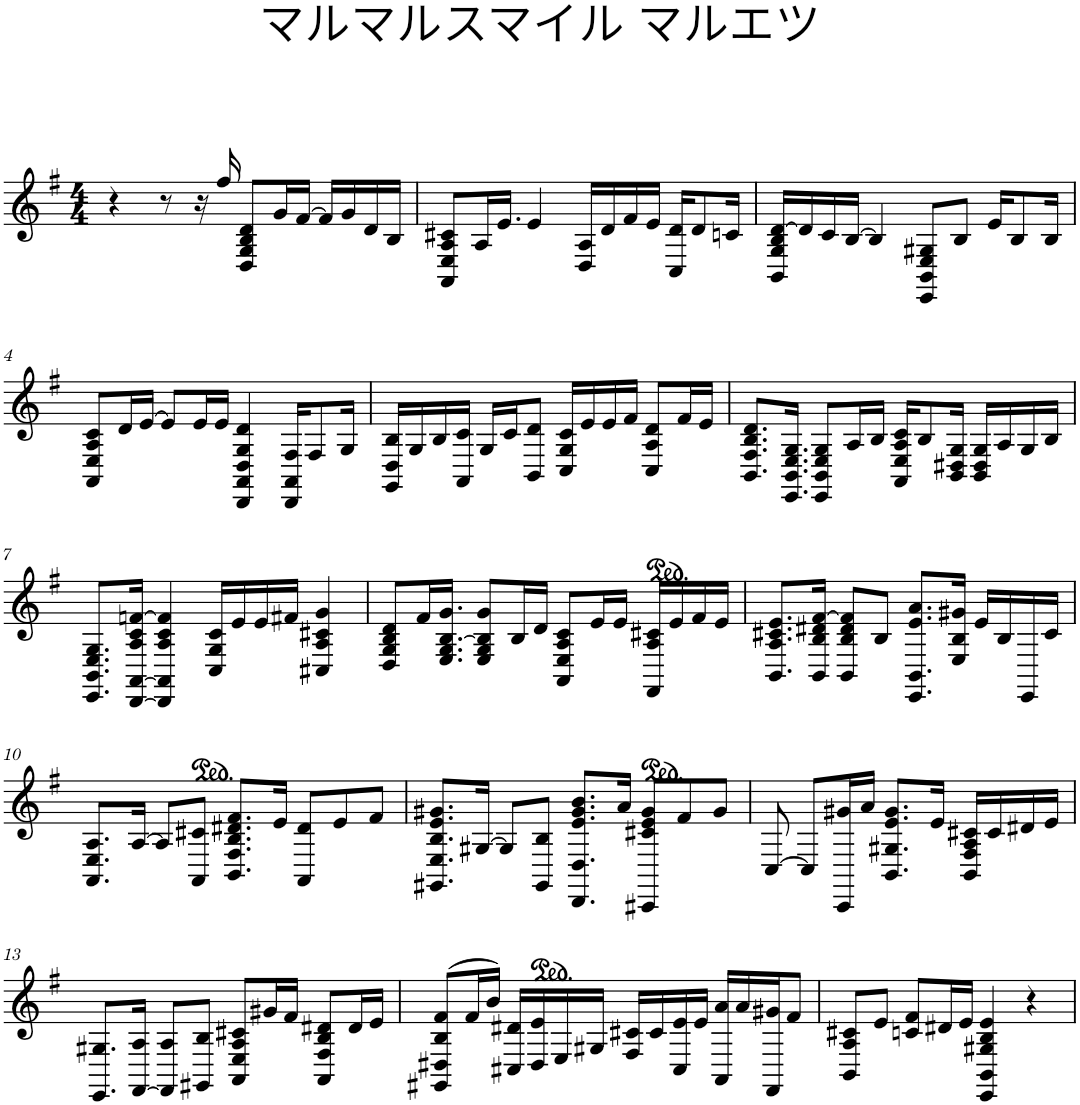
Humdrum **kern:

**kern
*part1
*staff1
*I"Piano
*I'Pno.
*clefG2
*k[f#]
*M4/4
=1
4r
8r
16r
16ff#/
8D/ 8G/ 8B/ 8d/L
16g/L
[>16f#/JJ
16f#/LL]
16g/
16d/
16B/JJ
=2
8AA/ 8E/ 8A/ 8c#X/L
16A/L
16.e/JJ
4e/
16D/ 16A/LL
16d/
16f#/
16e/JJ
16C/ 16d/KL
8d/
[32cn/Jk
=3
16BB/ 16G/ 16B/ [>16d/LL
32c/Jk]
16d/]
16c/
[>16B/JJ
4B/]
8EE/ 8BB/ 8E/ 8G#X/L
8B/J
16e/KL
8B/
16B/Jk
!!LO:LB:g=z
=4
8AA/ 8E/ 8A/ 8c/L
16d/L
[>16e/JJ
8e/L]
16e/L
16e/JJ
4DD/ 4AA/ 4D/ 4G/ 4d/
16DD/ 16AA/ 16F#/KL
8F#/
16G/Jk
=5
16GG/ 16D/ 16B/LL
16G/
16B/
16AA/ 16c/JJ
16G/LL
16c/J
8BB/ 8d/J
16C/ 16G/ 16c/LL
16e/
16e/
16f#/JJ
8C/ 8A/ 8d/L
16f#/L
16e/JJ
=6
8.BB/ 8.F#/ 8.B/ 8.d/L
16.EE/ 16.BB/ 16.E/ 16.G/Jk
8EE/ 8BB/ 8E/ 8G/L
16A/L
16B/JJ
16AA/ 16E/ 16A/ 16c/KL
8B/
16BB/ 16D#X/ 16G/Jk
16BB/ 16D#/ 16G/LL
16A/
16G/
[32B/JJ
!!LO:LB:g=z
=7
8.EE/ 8.BB/ 8.E/ 8.G/L
32B/JJ]
[>16DD/ [>16AA/ 16A/ 16c/ [>16fn/Jk
4DD/] 4AA/] 4A/ 4c/ 4f/]
16C/ 16G/ 16c/LL
16e/
16e/
16f#X/JJ
4C#X/ 4A/ 4c#X/ 4g/
=8
8D/ 8G/ 8B/ 8d/L
16f#/L
16.E/ 16.G/ [>16.B/ 16.g/JJ
8E/ 8G/ 8B/] 8g/L
16B/L
16d/JJ
8AA/ 8E/ 8A/ 8c/L
16e/L
16e/JJ
16FF#/ 16A/ 16c#X/LL
16e/
16f#/
[32e/JJ
=9
8.BB/ 8.A/ 8.c#X/ 8.e/L
32e/JJ]
16BB/ 16B/ 16d#X/ [>16f#/Jk
8BB/ 8B/ 8d#/ 8f#/]L
8B/J
8.EE/ 8.BB/ 8.e/ 8.a/L
16E/ 16B/ 16g#X/Jk
16e/LL
16B/
16EE/
16c#/JJ
!!LO:LB:g=z
=10
8.AA/ 8.E/ 8.A/L
[>16A/Jk
8A/L]
8AA/ 8c#X/J
8.BB/ 8.F#/ 8.B/ 8.d#X/ 8.f#/L
16e/Jk
8AA/ 8d#/L
8e/
8f#/J
=11
8.GG#X/ 8.E/ 8.B/ 8.e/ 8.g#X/L
[>16G#X/Jk
8G#/L]
8GG#/ 8B/J
8.DD/ 8.D/ 8.e/ 8.g#/ 8.b/L
16a/Jk
8CC#X/ 8c#X/ 8e/ 8g#/L
8f#/
8g#/J
=12
[>8C/
8C/L]
16CC/ 16g#X/L
16a/JJ
8.BB/ 8.G#X/ 8.e/ 8.g#/L
16e/Jk
16BB/ 16F#/ 16A/ 16c#X/LL
16c#/
16d#X/
16e/JJ
!!LO:LB:g=z
=13
8.EE/ 8.G#X/L
[>16FF#/ 16A/Jk
8FF#/] 8A/L
8GG#X/ 8B/J
8AA/ 8E/ 8A/ 8c#X/L
16g#X/L
16f#/JJ
8AA/ 8F#/ 8B/ 8d#X/L
16d#/L
16e/JJ
=14
(>8GG#X/ 8D#X/ 8B/ 8f#/L
16f#/L
16b/JJ)
16C#X/ 16d#X/LL
16D#/ 16e/
16E/
16G#X/JJ
16F#/ 16c#X/LL
16c#/
16C#/ 16e/
16e/JJ
16AA/ 16a/LL
16a/
16FF#/ 16g#X/J
[16f#/J
=15
8BB/ 8A/ 8c#X/L
16f#/J]
8e/J
8cn/ 8f#/L
16d#X/L
16e/JJ
4EE/ 4BB/ 4G#X/ 4B/ 4e/
4r
=
*-
